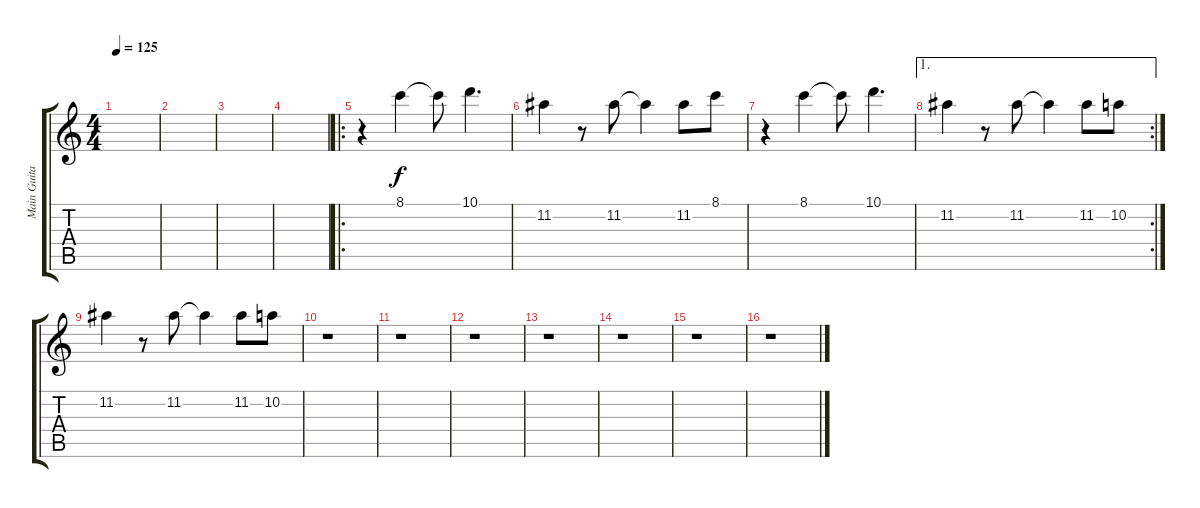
\track ("Main Guitar" "Main Guita") {instrument distortionguitar}
\staff {score tabs}
\tuning (E4 B3 G3 D3 A2 D2) {hide}
\ts (4 4)
\tempo 125
\clef g2
\ks c
|
|
|
|
\ro
r.4 8.1.4 8.1{t}.8 10.1.4{d} |
11.2.4 r.8 11.2.8 11.2{t}.4 11.2.8 8.1.8 |
r.4 8.1.4 8.1{t}.8 10.1.4{d} |
\ae 1
\rc 2
11.2.4 r.8 11.2.8 11.2{t}.4 11.2.8 10.2.8 |
11.2.4 r.8 11.2.8 11.2{t}.4 11.2.8 10.2.8 |
r.1 |
r.1 |
r.1 |
r.1 |
r.1 |
r.1 |
r.1
